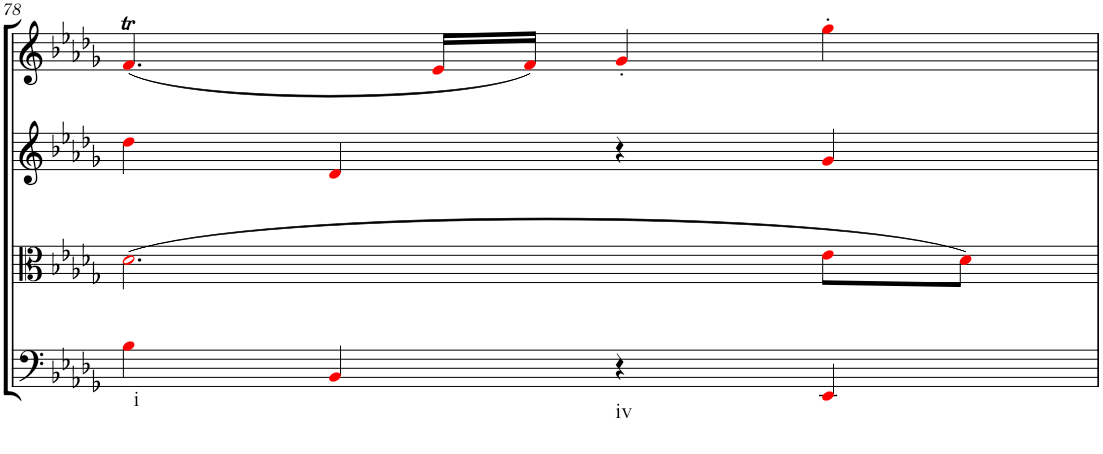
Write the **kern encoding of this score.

**kern	**kern	**kern	**kern
*part4	*part3	*part2	*part1
*staff4	*staff3	*staff2	*staff1
*I"Cello	*I"Viola	*I"2nd Violin	*I"1st Violin
*	*I'Vla	*I'Vln	*I'Vln
!!LO:PB:g=z
*clefC4	*clefC3	*clefG2	*clefG2
*k[b-e-a-d-g-]	*k[b-e-a-d-g-]	*k[b-e-a-d-g-]	*k[b-e-a-d-g-]
*D-:	*D-:	*D-:	*D-:
*M2/2	*M2/2	*M2/2	*M2/2
*met(c|)	*met(c|)	*met(c|)	*met(c|)
=78	=78	=78	=78
!LO:TX:b:t=i	!	!	!
4B-i\	(2.d-i\	4dd-i\	(4.fti/
4BB-i/	.	4d-i/	.
.	.	.	16e-i/LL
.	.	.	16fi/JJ)
!LO:TX:b:t=iv	!	!	!
4r	.	4r	4g-'i/
4EE-i/	8e-i\L	4g-i/	4gg-'i\
.	8d-i\J)	.	.
=	=	=	=
*-	*-	*-	*-
